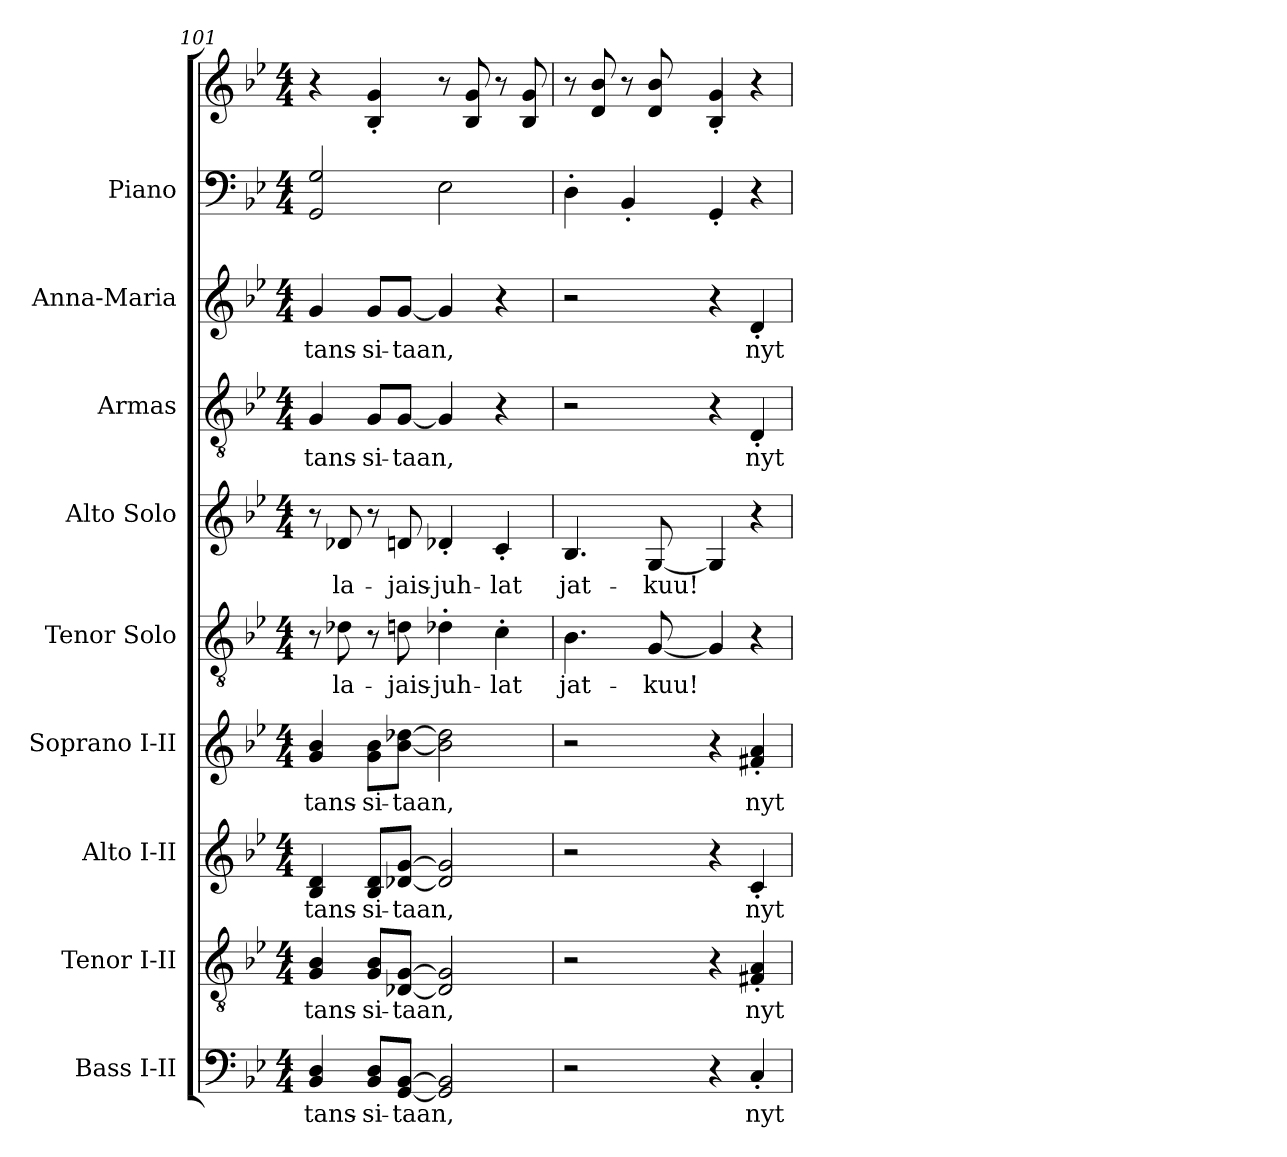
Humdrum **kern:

**kern	**text	**kern	**text	**kern	**text	**kern	**text	**kern	**text	**kern	**text	**kern	**text	**kern	**text	**kern	**kern
*part9	*part9	*part8	*part8	*part7	*part7	*part6	*part6	*part5	*part5	*part4	*part4	*part3	*part3	*part2	*part2	*part1	*part1
*staff10	*staff10	*staff9	*staff9	*staff8	*staff8	*staff7	*staff7	*staff6	*staff6	*staff5	*staff5	*staff4	*staff4	*staff3	*staff3	*staff2	*staff1
*I"Bass I-II	*	*I"Tenor I-II	*	*I"Alto I-II	*	*I"Soprano I-II	*	*I"Tenor Solo	*	*I"Alto Solo	*	*I"Armas	*	*I"Anna-Maria	*	*I"Piano	*
*I'B.	*	*I'T.	*	*I'A.	*	*I'S.	*	*I'T. Solo	*	*I'A. Solo	*	*I'Armas	*	*I'A-M	*	*I'Pno.	*
!!LO:PB:g=z
*clefF4	*	*clefGv2	*	*clefG2	*	*clefG2	*	*clefGv2	*	*clefG2	*	*clefGv2	*	*clefG2	*	*clefF4	*clefG2
*	*	*ITrd7c12	*	*	*	*	*	*ITrd7c12	*	*	*	*ITrd7c12	*	*	*	*	*
*k[b-e-]	*	*k[b-e-]	*	*k[b-e-]	*	*k[b-e-]	*	*k[b-e-]	*	*k[b-e-]	*	*k[b-e-]	*	*k[b-e-]	*	*k[b-e-]	*k[b-e-]
*B-:	*	*B-:	*	*B-:	*	*B-:	*	*B-:	*	*B-:	*	*B-:	*	*B-:	*	*B-:	*B-:
*M4/4	*	*M4/4	*	*M4/4	*	*M4/4	*	*M4/4	*	*M4/4	*	*M4/4	*	*M4/4	*	*M4/4	*M4/4
=101	=101	=101	=101	=101	=101	=101	=101	=101	=101	=101	=101	=101	=101	=101	=101	=101	=101
!	!LO:LY:b:color=#000000	!	!	!	!	!	!	!	!	!	!	!	!	!	!	!	!
!	!	!	!LO:LY:b:color=#000000	!	!	!	!	!	!	!	!	!	!	!	!	!	!
!	!	!	!	!	!LO:LY:b:color=#000000	!	!	!	!	!	!	!	!	!	!	!	!
!	!	!	!	!	!	!	!LO:LY:b:color=#000000	!	!	!	!	!	!	!	!	!	!
!	!	!	!	!	!	!	!	!	!	!	!	!	!LO:LY:b:color=#000000	!	!	!	!
!	!	!	!	!	!	!	!	!	!	!	!	!	!	!	!LO:LY:b:color=#000000	!	!
4BB-i/ 4Di	tans-	4GGi/ 4BB-i	tans-	4B-i/ 4di	tans-	4gi/ 4b-i	tans-	8r	.	8r	.	4GGi/	tans-	4gi/	tans-	2GGi/ 2Gi	4r
!	!	!	!	!	!	!	!	!	!LO:LY:b:color=#000000	!	!	!	!	!	!	!	!
!	!	!	!	!	!	!	!	!	!	!	!LO:LY:b:color=#000000	!	!	!	!	!	!
.	.	.	.	.	.	.	.	8D-Xi\	-la-	8d-Xi/	-la-	.	.	.	.	.	.
!	!LO:LY:b:color=#000000	!	!	!	!	!	!	!	!	!	!	!	!	!	!	!	!
!	!	!	!LO:LY:b:color=#000000	!	!	!	!	!	!	!	!	!	!	!	!	!	!
!	!	!	!	!	!LO:LY:b:color=#000000	!	!	!	!	!	!	!	!	!	!	!	!
!	!	!	!	!	!	!	!LO:LY:b:color=#000000	!	!	!	!	!	!	!	!	!	!
!	!	!	!	!	!	!	!	!	!	!	!	!	!LO:LY:b:color=#000000	!	!	!	!
!	!	!	!	!	!	!	!	!	!	!	!	!	!	!	!LO:LY:b:color=#000000	!	!
8BB-i/ 8DiL	-si-	8GGi/ 8BB-iL	-si-	8B-i/ 8diL	-si-	8gi\ 8b-iL	-si-	8r	.	8r	.	8GGi/L	-si-	8gi/L	-si-	.	4B-i/' 4gi'
!	!LO:LY:b:color=#000000	!	!	!	!	!	!	!	!	!	!	!	!	!	!	!	!
!	!	!	!LO:LY:b:color=#000000	!	!	!	!	!	!	!	!	!	!	!	!	!	!
!	!	!	!	!	!LO:LY:b:color=#000000	!	!	!	!	!	!	!	!	!	!	!	!
!	!	!	!	!	!	!	!LO:LY:b:color=#000000	!	!	!	!	!	!	!	!	!	!
!	!	!	!	!	!	!	!	!	!LO:LY:b:color=#000000	!	!	!	!	!	!	!	!
!	!	!	!	!	!	!	!	!	!	!	!LO:LY:b:color=#000000	!	!	!	!	!	!
!	!	!	!	!	!	!	!	!	!	!	!	!	!LO:LY:b:color=#000000	!	!	!	!
!	!	!	!	!	!	!	!	!	!	!	!	!	!	!	!LO:LY:b:color=#000000	!	!
[<8GGi/ [>8BB-iJ	-taan,	[<8DD-Xi/ [>8GGiJ	-taan,	[<8d-Xi/ [>8giJ	-taan,	[<8b-i\ [>8dd-XiJ	-taan,	8Dni\	-jais-	8dni/	-jais-	[<8GGi/J	-taan,	[<8gi/J	-taan,	.	.
!	!	!	!	!	!	!	!	!	!LO:LY:b:color=#000000	!	!	!	!	!	!	!	!
!	!	!	!	!	!	!	!	!	!	!	!LO:LY:b:color=#000000	!	!	!	!	!	!
2GGi/] 2BB-i]	.	2DD-i/] 2GGi]	.	2d-i/] 2gi]	.	2b-i\] 2dd-i]	.	4D-X'i\	-juh-	4d-X'i/	-juh-	4GGi/]	.	4gi/]	.	2E-i\	8r
.	.	.	.	.	.	.	.	.	.	.	.	.	.	.	.	.	8B-i/ 8gi
!	!	!	!	!	!	!	!	!	!LO:LY:b:color=#000000	!	!	!	!	!	!	!	!
!	!	!	!	!	!	!	!	!	!	!	!LO:LY:b:color=#000000	!	!	!	!	!	!
.	.	.	.	.	.	.	.	4C'i\	-lat	4c'i/	-lat	4r	.	4r	.	.	8r
.	.	.	.	.	.	.	.	.	.	.	.	.	.	.	.	.	8B-i/ 8gi
=102	=102	=102	=102	=102	=102	=102	=102	=102	=102	=102	=102	=102	=102	=102	=102	=102	=102
!	!	!	!	!	!	!	!	!	!LO:LY:b:color=#000000	!	!	!	!	!	!	!	!
!	!	!	!	!	!	!	!	!	!	!	!LO:LY:b:color=#000000	!	!	!	!	!	!
2r	.	2r	.	2r	.	2r	.	4.BB-i\	jat-	4.B-i/	jat-	2r	.	2r	.	4D'i\	8r
.	.	.	.	.	.	.	.	.	.	.	.	.	.	.	.	.	8di/ 8b-i
.	.	.	.	.	.	.	.	.	.	.	.	.	.	.	.	4BB-'i/	8r
!	!	!	!	!	!	!	!	!	!LO:LY:b:color=#000000	!	!	!	!	!	!	!	!
!	!	!	!	!	!	!	!	!	!	!	!LO:LY:b:color=#000000	!	!	!	!	!	!
.	.	.	.	.	.	.	.	[<8GGi/	-kuu!	[<8Gi/	-kuu!	.	.	.	.	.	8di/ 8b-i
4r	.	4r	.	4r	.	4r	.	4GGi/]	.	4Gi/]	.	4r	.	4r	.	4GG'i/	4B-i/' 4gi'
!	!LO:LY:b:color=#000000	!	!	!	!	!	!	!	!	!	!	!	!	!	!	!	!
!	!	!	!LO:LY:b:color=#000000	!	!	!	!	!	!	!	!	!	!	!	!	!	!
!	!	!	!	!	!LO:LY:b:color=#000000	!	!	!	!	!	!	!	!	!	!	!	!
!	!	!	!	!	!	!	!LO:LY:b:color=#000000	!	!	!	!	!	!	!	!	!	!
!	!	!	!	!	!	!	!	!	!	!	!	!	!LO:LY:b:color=#000000	!	!	!	!
!	!	!	!	!	!	!	!	!	!	!	!	!	!	!	!LO:LY:b:color=#000000	!	!
4C'i/	nyt	4FF#Xi/' 4AAi'	nyt	4c'i/	nyt	4f#Xi/' 4ai'	nyt	4r	.	4r	.	4DD'i/	nyt	4d'i/	nyt	4r	4r
=	=	=	=	=	=	=	=	=	=	=	=	=	=	=	=	=	=
*-	*-	*-	*-	*-	*-	*-	*-	*-	*-	*-	*-	*-	*-	*-	*-	*-	*-
